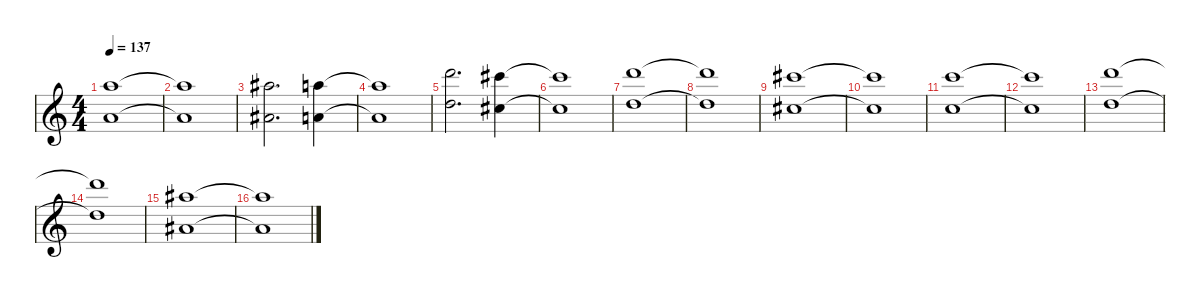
\defaultSystemsLayout 4
\hideDynamics
\bracketExtendMode nobrackets
\singleTrackTrackNamePolicy hidden
\multiTrackTrackNamePolicy hidden
\firstSystemTrackNameMode fullname
\firstSystemTrackNameOrientation horizontal
\otherSystemsTrackNameOrientation horizontal
\track ("Per Wiberg" "vln.") {instrument stringensemble1}
\staff {score}
\tuning (E4 B3 G3 D3 A2 E2)
\ts (4 4)
\tempo 137
\clef g2
\ks c
(17.1 14.3).1{dy f beam Down} |
(17.1{t} 14.3{t}).1{beam Down} |
(18.1{acc #} 15.3{acc #}).2{d beam Down} (17.1 14.3).4{beam Down} |
(17.1{t} 14.3{t}).1{beam Down} |
(22.1 19.3).2{d beam Down} (21.1{acc #} 18.3{acc #}).4{beam Down} |
(21.1{t acc #} 18.3{t acc #}).1{beam Down} |
(22.1 19.3).1{beam Down} |
(22.1{t} 19.3{t}).1{beam Down} |
(21.1{acc #} 18.3{acc #}).1{beam Down} |
(21.1{t acc #} 18.3{t acc #}).1{beam Down} |
(20.1 17.3).1{beam Down} |
(20.1{t} 17.3{t}).1{beam Down} |
(22.1 19.3).1{beam Down} |
(22.1{t} 19.3{t}).1{beam Down} |
(18.1{acc #} 15.3{acc #}).1{beam Down} |
(18.1{t acc #} 15.3{t acc #}).1{beam Down}
